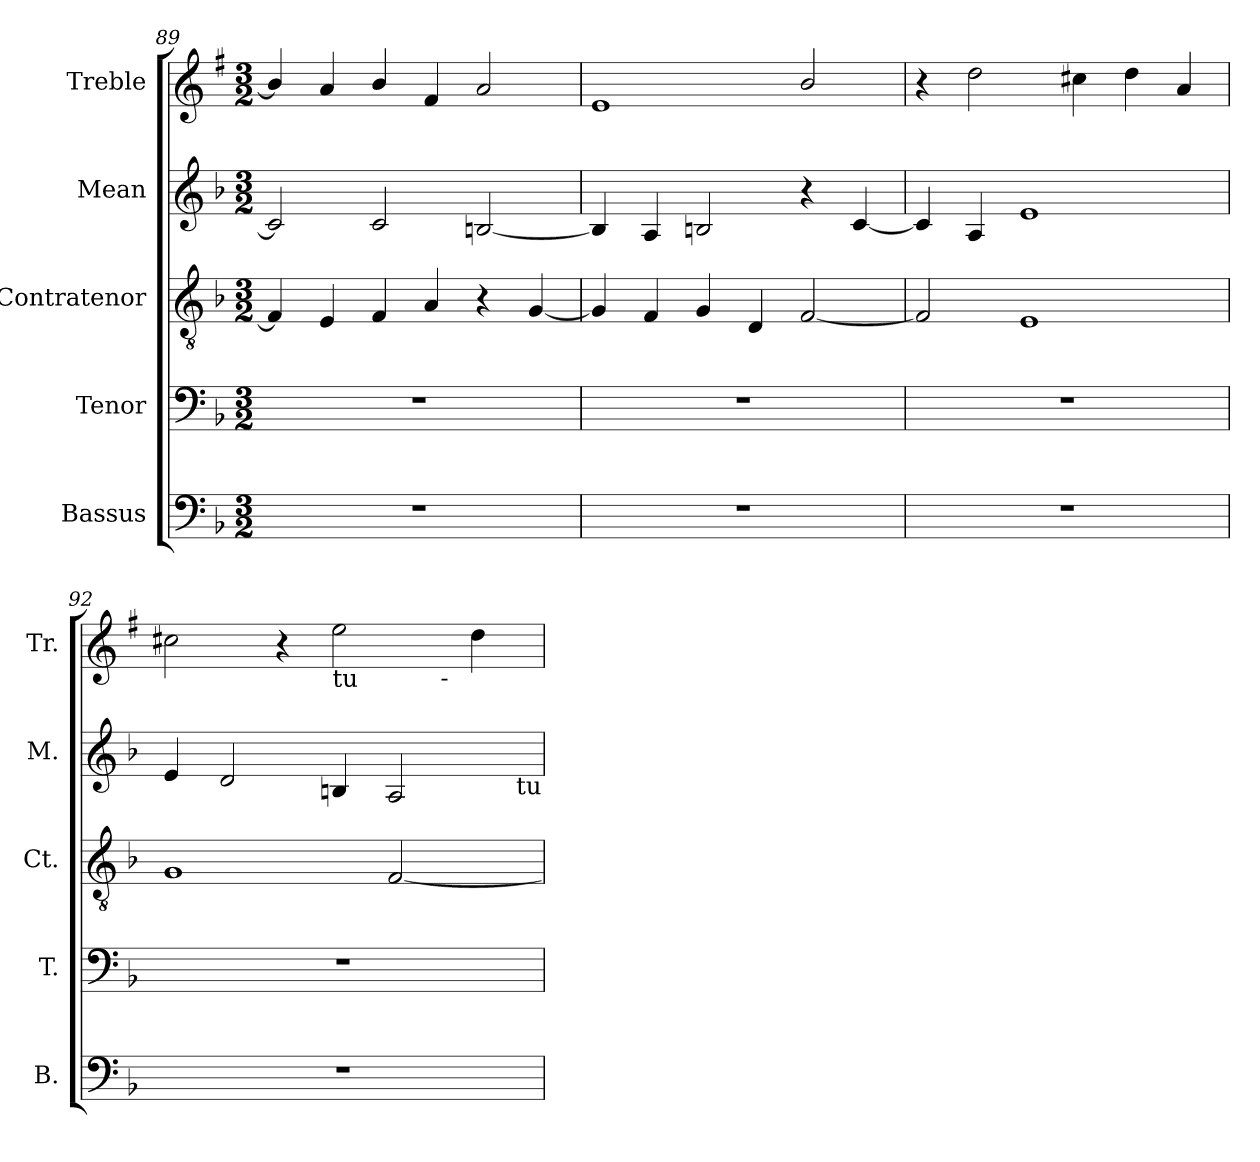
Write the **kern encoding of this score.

**kern	**kern	**kern	**kern	**kern
*part5	*part4	*part3	*part2	*part1
*staff5	*staff4	*staff3	*staff2	*staff1
*I"Bassus	*I"Tenor	*I"Contratenor	*I"Mean	*I"Treble
*I'B.	*I'T.	*I'Ct.	*I'M.	*I'Tr.
*clefF4	*clefF4	*clefGv2	*clefG2	*clefG2
*ITrd7c12	*	*	*	*ITrd1c2
*k[b-]	*k[b-]	*k[b-]	*k[b-]	*k[b-]
*F:	*F:	*F:	*F:	*F:
*M3/2	*M3/2	*M3/2	*M3/2	*M3/2
=89	=89	=89	=89	=89
1.r	1.r	4F/]	2c/]	4a/]
.	.	4E/	.	4g/
.	.	4F/	2c/	4a/
.	.	4A/	.	4e/
.	.	4r	[<2Bn/	2g/
.	.	[<4G/	.	.
=90	=90	=90	=90	=90
1.r	1.r	4G/]	4B/]	1d
.	.	4F/	4A/	.
.	.	4G/	2Bn>/	.
.	.	4D/	.	.
.	.	[<2F/	4r	2a/
.	.	.	[<4c/	.
=91	=91	=91	=91	=91
1.r	1.r	2F/]	4c/]	4r
.	.	.	4A/	2cc\
.	.	1E	1e	.
.	.	.	.	4bn\
.	.	.	.	4cc\
.	.	.	.	4g/
=92	=92	=92	=92	=92
*	*	*	*	*^
1.r	1.r	1G	4e/	2bn>\	1ryy
.	.	.	2d/	.	.
.	.	.	.	4r	.
!	!	!	!	!LO:TX:b:t=tu	!
.	.	.	4Bn>/	2dd\	.
.	.	[<2F/	2A/	.	8ryy
.	.	.	.	.	32ryy
!	!	!	!	!	!LO:TX:b:t=-
.	.	.	.	.	4ryy
.	.	.	.	4cc\	.
.	.	.	.	.	16.ryy
!	!	!	!LO:TX:b:t=tu	!	!
*	*	*	*	*v	*v
=	=	=	=	=
*-	*-	*-	*-	*-
